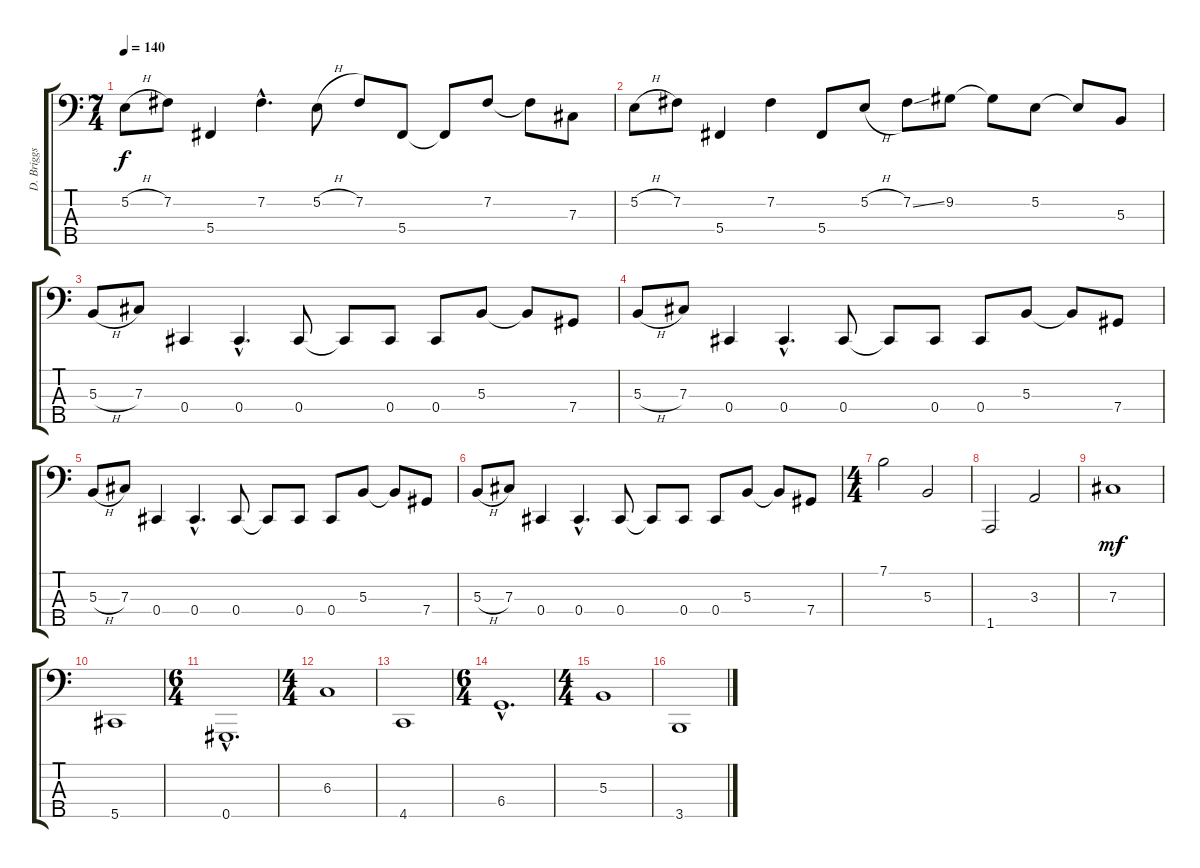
\track ("D. Briggs Bass" "D. Briggs ") {instrument electricbassfinger}
\staff {score tabs}
\tuning (E2 B1 Gb1 Db1 Ab0) {hide}
\ts (7 4)
\tempo 140
\clef f4
\ks c
5.2{h}.8{dy f} 7.2.8 5.4.4 7.2{hac}.4{d} 5.2{h}.8 7.2.8 5.4.8 5.4{t}.8 7.2.8 7.2{t}.8 7.3.8 |
5.2{h}.8 7.2.8 5.4.4 7.2.4 5.4.8 5.2{h}.8 7.2{ss}.8 9.2.8 9.2{t}.8 5.2.8 5.2{t}.8 5.3.8 |
5.3{h}.8 7.3.8 0.4.4 0.4{hac}.4{d} 0.4.8 0.4{t}.8 0.4.8 0.4.8 5.3.8 5.3{t}.8 7.4.8 |
5.3{h}.8 7.3.8 0.4.4 0.4{hac}.4{d} 0.4.8 0.4{t}.8 0.4.8 0.4.8 5.3.8 5.3{t}.8 7.4.8 |
5.3{h}.8 7.3.8 0.4.4 0.4{hac}.4{d} 0.4.8 0.4{t}.8 0.4.8 0.4.8 5.3.8 5.3{t}.8 7.4.8 |
5.3{h}.8 7.3.8 0.4.4 0.4{hac}.4{d} 0.4.8 0.4{t}.8 0.4.8 0.4.8 5.3.8 5.3{t}.8 7.4.8 |
\ts (4 4)
7.1.2 5.3.2 |
1.5.2 3.3.2 |
7.3.1{dy mf} |
5.5.1 |
\ts (6 4)
0.5{hac}.1{d} |
\ts (4 4)
6.3.1 |
4.5.1 |
\ts (6 4)
6.4{hac}.1{d} |
\ts (4 4)
5.3.1 |
3.5.1
